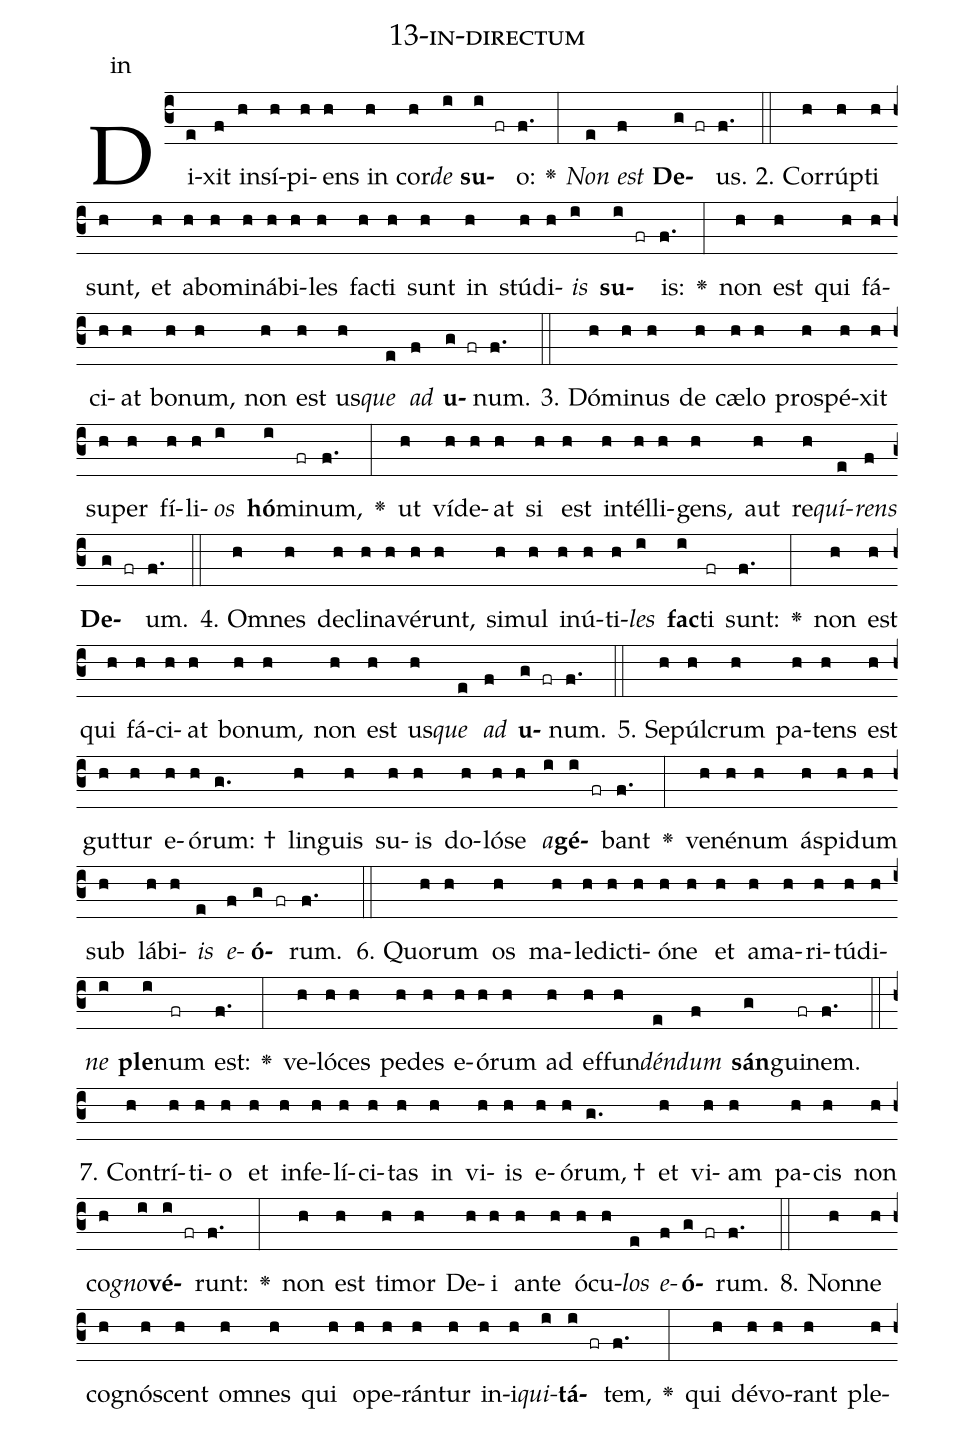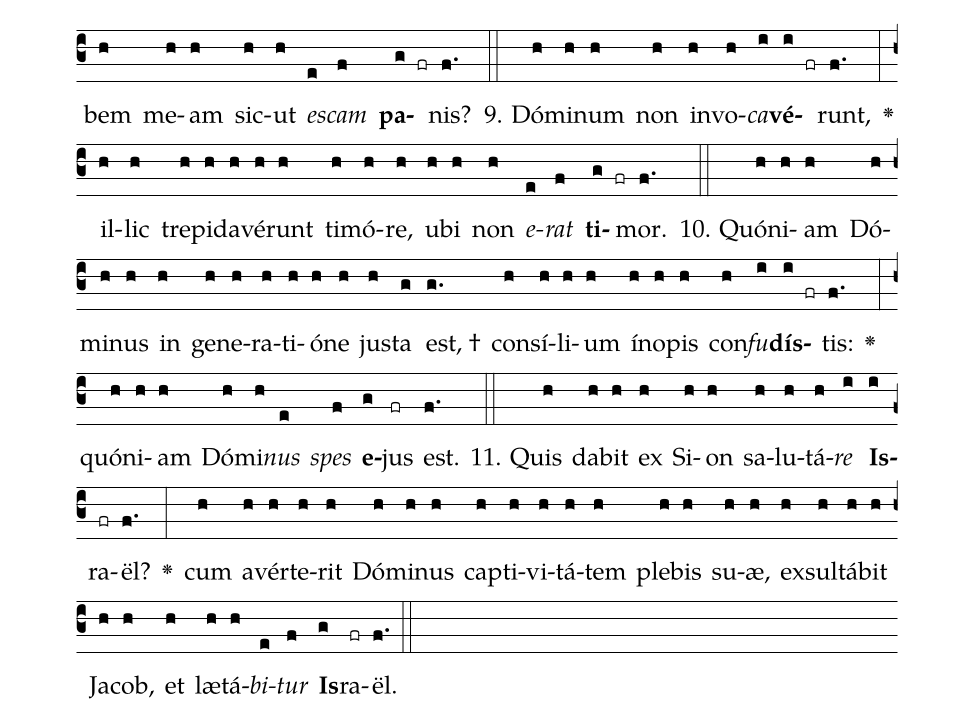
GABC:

name: 13-in-directum;
annotation: in;
%%
(c3)Di(e)xit(f) in(h)sí(h)pi(h)ens(h) in(h) cor(h)<i>de</i>(i) <b>su</b>(i fr)o:(f.) <v>\greheightstar</v>(:) <i>Non</i>(e) <i>est</i>(f) <b>De</b>(g fr)us.(f.) (::)
2. Cor(h)rúp(h)ti(h) sunt,(h) et(h) ab(h)o(h)mi(h)ná(h)bi(h)les(h) fac(h)ti(h) sunt(h) in(h) stú(h)di(h)<i>is</i>(i) <b>su</b>(i fr)is:(f.) <v>\greheightstar</v>(:) non(h) est(h) qui(h) fá(h)ci(h)at(h) bo(h)num,(h) non(h) est(h) us(h)<i>que</i>(e) <i>ad</i>(f) <b>u</b>(g fr)num.(f.) (::)
3. Dó(h)mi(h)nus(h) de(h) cæ(h)lo(h) pro(h)spé(h)xit(h) su(h)per(h) fí(h)li(h)<i>os</i>(i) <b>hó</b>(i)mi(fr)num,(f.) <v>\greheightstar</v>(:) ut(h) ví(h)de(h)at(h) si(h) est(h) in(h)tél(h)li(h)gens,(h) aut(h) re(h)<i>quí</i>(e)<i>rens</i>(f) <b>De</b>(g fr)um.(f.) (::)
4. Om(h)nes(h) de(h)cli(h)na(h)vé(h)runt,(h) si(h)mul(h) in(h)ú(h)ti(h)<i>les</i>(i) <b>fac</b>(i)ti(fr) sunt:(f.) <v>\greheightstar</v>(:) non(h) est(h) qui(h) fá(h)ci(h)at(h) bo(h)num,(h) non(h) est(h) us(h)<i>que</i>(e) <i>ad</i>(f) <b>u</b>(g fr)num.(f.) (::)
5. Se(h)púl(h)crum(h) pa(h)tens(h) est(h) gut(h)tur(h) e(h)ó(h)rum: †(g.) lin(h)guis(h) su(h)is(h) do(h)ló(h)se(h) <i>a</i>(i)<b>gé</b>(i fr)bant(f.) <v>\greheightstar</v>(:) ve(h)né(h)num(h) ás(h)pi(h)dum(h) sub(h) lá(h)bi(h)<i>is</i>(e) <i>e</i>(f)<b>ó</b>(g fr)rum.(f.) (::)
6. Quo(h)rum(h) os(h) ma(h)le(h)dic(h)ti(h)ó(h)ne(h) et(h) a(h)ma(h)ri(h)tú(h)di(h)<i>ne</i>(i) <b>ple</b>(i)num(fr) est:(f.) <v>\greheightstar</v>(:) ve(h)ló(h)ces(h) pe(h)des(h) e(h)ó(h)rum(h) ad(h) ef(h)fun(h)<i>dén</i>(e)<i>dum</i>(f) <b>sán</b>(g)gui(fr)nem.(f.) (::)
7. Con(h)trí(h)ti(h)o(h) et(h) in(h)fe(h)lí(h)ci(h)tas(h) in(h) vi(h)is(h) e(h)ó(h)rum, †(g.) et(h) vi(h)am(h) pa(h)cis(h) non(h) co(h)<i>gno</i>(i)<b>vé</b>(i fr)runt:(f.) <v>\greheightstar</v>(:) non(h) est(h) ti(h)mor(h) De(h)i(h) an(h)te(h) ó(h)cu(h)<i>los</i>(e) <i>e</i>(f)<b>ó</b>(g fr)rum.(f.) (::)
8. Non(h)ne(h) co(h)gnó(h)scent(h) om(h)nes(h) qui(h) o(h)pe(h)rán(h)tur(h) in(h)i(h)<i>qui</i>(i)<b>tá</b>(i fr)tem,(f.) <v>\greheightstar</v>(:) qui(h) dé(h)vo(h)rant(h) ple(h)bem(h) me(h)am(h) sic(h)ut(h) <i>es</i>(e)<i>cam</i>(f) <b>pa</b>(g fr)nis?(f.) (::)
9. Dó(h)mi(h)num(h) non(h) in(h)vo(h)<i>ca</i>(i)<b>vé</b>(i fr)runt,(f.) <v>\greheightstar</v>(:) il(h)lic(h) tre(h)pi(h)da(h)vé(h)runt(h) ti(h)mó(h)re,(h) u(h)bi(h) non(h) <i>e</i>(e)<i>rat</i>(f) <b>ti</b>(g fr)mor.(f.) (::)
10. Quón(h)i(h)am(h) Dó(h)mi(h)nus(h) in(h) ge(h)ne(h)ra(h)ti(h)ó(h)ne(h) jus(h)ta(g) est, †(g.) con(h)sí(h)li(h)um(h) ín(h)o(h)pis(h) con(h)<i>fu</i>(i)<b>dís</b>(i fr)tis:(f.) <v>\greheightstar</v>(:) quón(h)i(h)am(h) Dó(h)mi(h)<i>nus</i>(e) <i>spes</i>(f) <b>e</b>(g)jus(fr) est.(f.) (::)
11. Quis(h) da(h)bit(h) ex(h) Si(h)on(h) sa(h)lu(h)tá(h)<i>re</i>(i) <b>Is</b>(i)ra(fr)ël?(f.) <v>\greheightstar</v>(:) cum(h) a(h)vér(h)te(h)rit(h) Dó(h)mi(h)nus(h) cap(h)ti(h)vi(h)tá(h)tem(h) ple(h)bis(h) su(h)æ,(h) ex(h)sul(h)tá(h)bit(h) Ja(h)cob,(h) et(h) læ(h)tá(h)<i>bi</i>(e)<i>tur</i>(f) <b>Is</b>(g)ra(fr)ël.(f.) (::)
